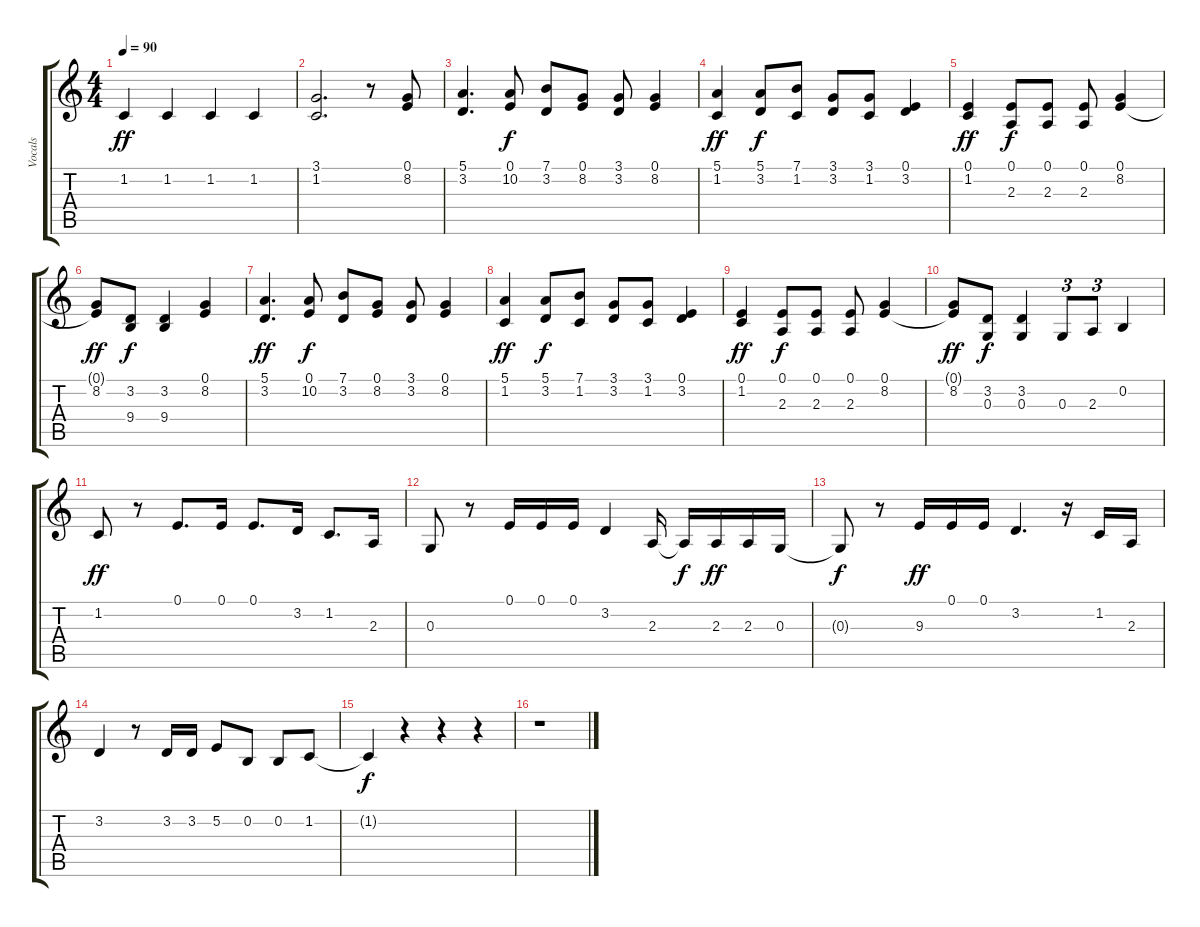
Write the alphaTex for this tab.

\track ("Vocals" "Vocals") {instrument panflute}
\staff {score tabs}
\tuning (E4 B3 G3 D3 A2 E2) {hide}
\ts (4 4)
\tempo 90
\clef g2
\ks c
1.2.4{dy ff} 1.2.4 1.2.4 1.2.4 |
(3.1 1.2).2{d} r.8 (0.1 8.2).8 |
(5.1 3.2).4{d} (0.1 10.2).8{dy f} (7.1 3.2).8 (0.1 8.2).8 (3.1 3.2).8 (0.1 8.2).4 |
(5.1 1.2).4{dy ff} (5.1 3.2).8{dy f} (7.1 1.2).8 (3.1 3.2).8 (3.1 1.2).8 (0.1 3.2).4 |
(0.1 1.2).4{dy ff} (0.1 2.3).8{dy f} (0.1 2.3).8 (0.1 2.3).8 (0.1 8.2).4 |
(0.1{t} 8.2).8{dy ff} (3.2 9.4).8{dy f} (3.2 9.4).4 (0.1 8.2).4 |
(5.1 3.2).4{d dy ff} (0.1 10.2).8{dy f} (7.1 3.2).8 (0.1 8.2).8 (3.1 3.2).8 (0.1 8.2).4 |
(5.1 1.2).4{dy ff} (5.1 3.2).8{dy f} (7.1 1.2).8 (3.1 3.2).8 (3.1 1.2).8 (0.1 3.2).4 |
(0.1 1.2).4{dy ff} (0.1 2.3).8{dy f} (0.1 2.3).8 (0.1 2.3).8 (0.1 8.2).4 |
(0.1{t} 8.2).8{dy ff} (3.2 0.3).8{dy f} (3.2 0.3).4 0.3.8{tu (3 2)} 2.3.8{tu (3 2)} 0.2.4 |
1.2.8{dy ff} r.8 0.1.8{d} 0.1.16 0.1.8{d} 3.2.16 1.2.8{d} 2.3.16 |
0.3.8 r.8 0.1.16 0.1.16 0.1.16 3.2.4 2.3.16 2.3{t}.16{dy f} 2.3.16{dy ff} 2.3.16 0.3.16 |
0.3{t}.8{dy f} r.8 9.3.16{dy ff} 0.1.16 0.1.16 3.2.4{d} r.16 1.2.16 2.3.16 |
3.2.4 r.8 3.2.16 3.2.16 5.2.8 0.2.8 0.2.8 1.2.8 |
1.2{t}.4{dy f} r.4 r.4 r.4 |
r.1
